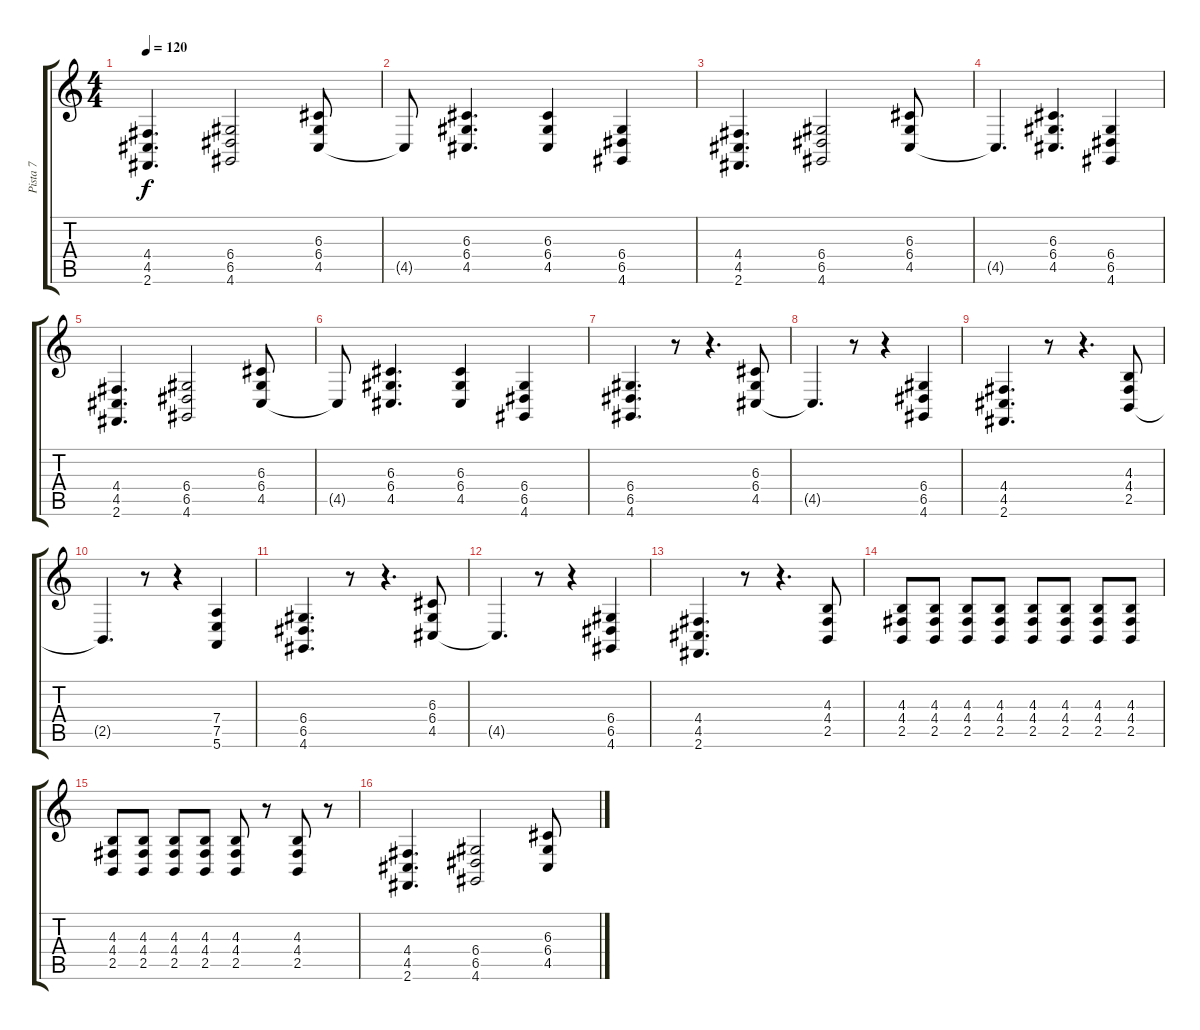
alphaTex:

\track ("Pista 7" "Pista 7") {instrument honkytonkpiano}
\staff {score tabs}
\tuning (E4 B3 G3 D3 A2 E2) {hide}
\ts (4 4)
\tempo 120
\clef g2
\ks c
(4.4 4.5 2.6).4{d dy f} (6.4 6.5 4.6).2 (6.3 6.4 4.5).8 |
4.5{t}.8 (6.3 6.4 4.5).4{d} (6.3 6.4 4.5).4 (6.4 6.5 4.6).4 |
(4.4 4.5 2.6).4{d} (6.4 6.5 4.6).2 (6.3 6.4 4.5).8 |
4.5{t}.4{d} (6.3 6.4 4.5).4{d} (6.4 6.5 4.6).4 |
(4.4 4.5 2.6).4{d} (6.4 6.5 4.6).2 (6.3 6.4 4.5).8 |
4.5{t}.8 (6.3 6.4 4.5).4{d} (6.3 6.4 4.5).4 (6.4 6.5 4.6).4 |
(6.4 6.5 4.6).4{d} r.8 r.4{d} (6.3 6.4 4.5).8 |
4.5{t}.4{d} r.8 r.4 (6.4 6.5 4.6).4 |
(4.4 4.5 2.6).4{d} r.8 r.4{d} (4.3 4.4 2.5).8 |
2.5{t}.4{d} r.8 r.4 (7.4 7.5 5.6).4 |
(6.4 6.5 4.6).4{d} r.8 r.4{d} (6.3 6.4 4.5).8 |
4.5{t}.4{d} r.8 r.4 (6.4 6.5 4.6).4 |
(4.4 4.5 2.6).4{d} r.8 r.4{d} (4.3 4.4 2.5).8 |
(4.3 4.4 2.5).8 (4.3 4.4 2.5).8 (4.3 4.4 2.5).8 (4.3 4.4 2.5).8 (4.3 4.4 2.5).8 (4.3 4.4 2.5).8 (4.3 4.4 2.5).8 (4.3 4.4 2.5).8 |
(4.3 4.4 2.5).8 (4.3 4.4 2.5).8 (4.3 4.4 2.5).8 (4.3 4.4 2.5).8 (4.3 4.4 2.5).8 r.8 (4.3 4.4 2.5).8 r.8 |
(4.4 4.5 2.6).4{d} (6.4 6.5 4.6).2 (6.3 6.4 4.5).8
